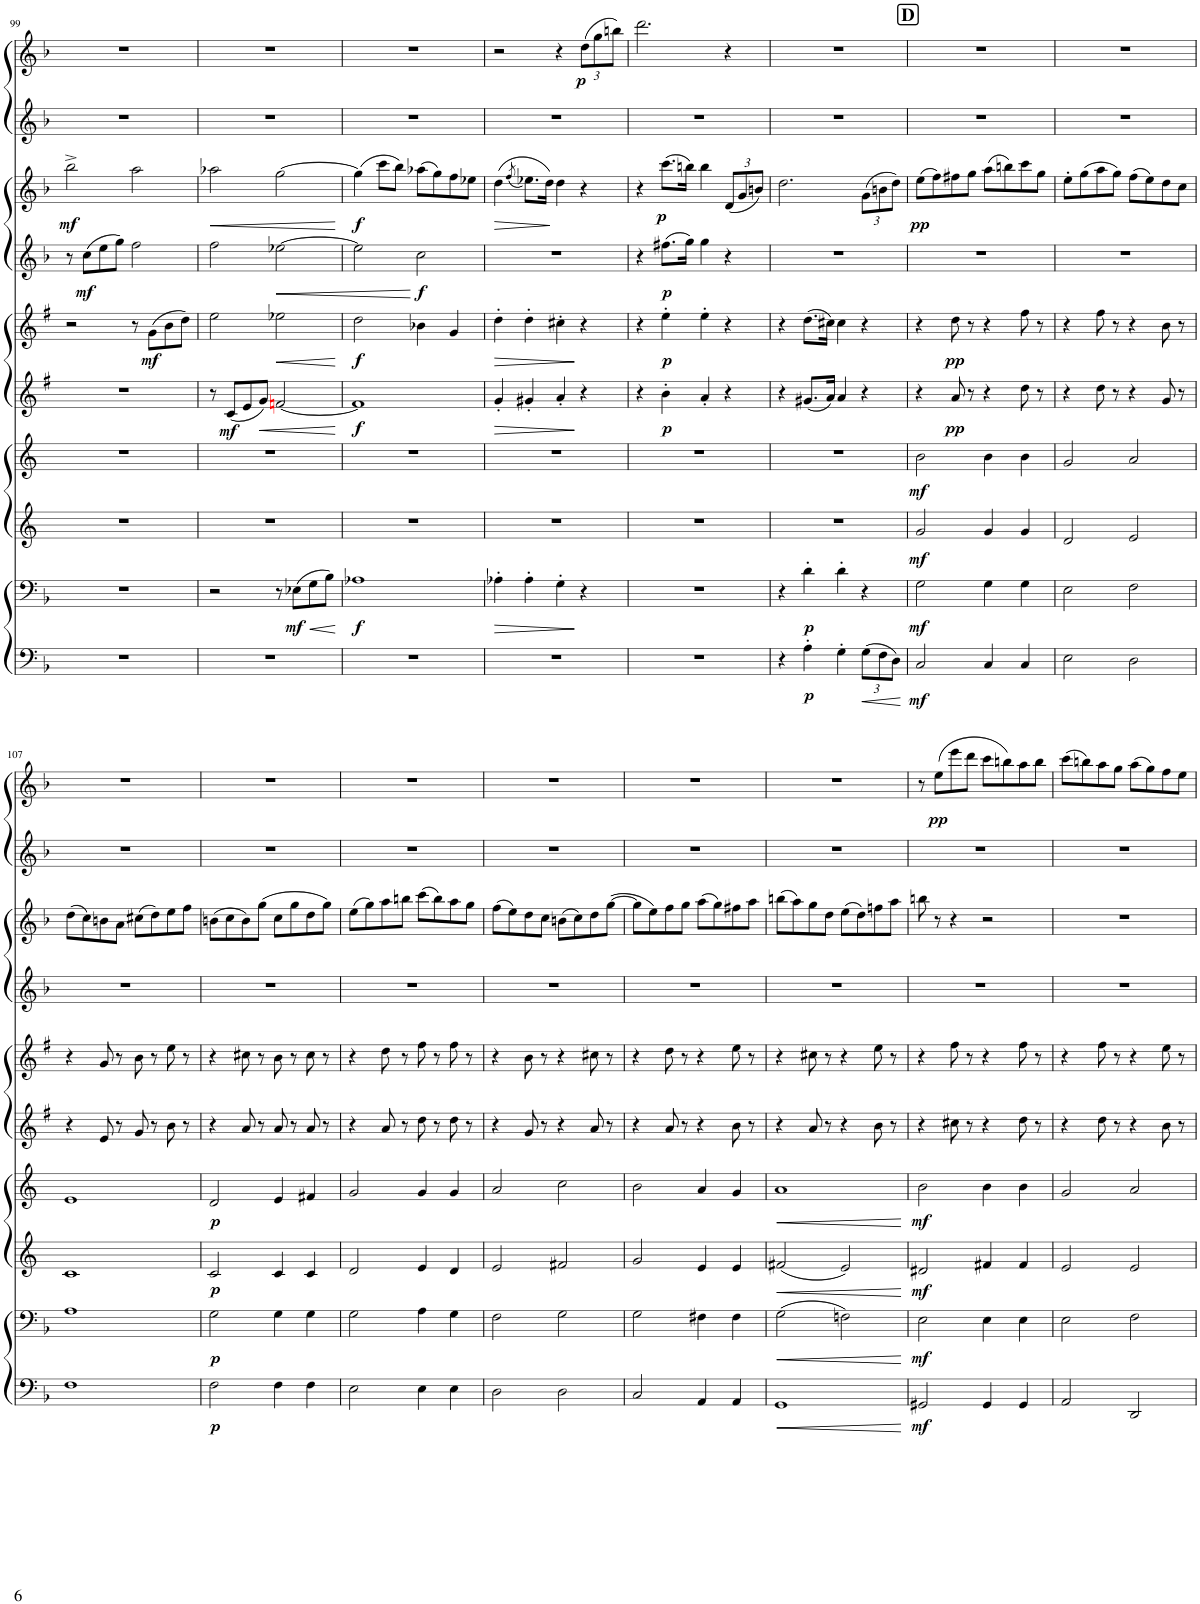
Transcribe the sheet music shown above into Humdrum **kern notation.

**kern	**dynam	**kern	**dynam	**kern	**dynam	**kern	**dynam	**kern	**dynam	**kern	**dynam	**kern	**dynam	**kern	**dynam	**kern	**kern	**dynam
*part10	*part10	*part9	*part9	*part8	*part8	*part7	*part7	*part6	*part6	*part5	*part5	*part4	*part4	*part3	*part3	*part2	*part1	*part1
*staff10	*staff10	*staff9	*staff9	*staff8	*staff8	*staff7	*staff7	*staff6	*staff6	*staff5	*staff5	*staff4	*staff4	*staff3	*staff3	*staff2	*staff1	*staff1
*I"Bassoon 2	*	*I"Bassoon 1	*	*I"Horn 2 in F	*	*I"Horn 1 in F	*	*I"Clarinet 2 in Bb	*	*I"Clarinet 1 in Bb	*	*I"Oboe 2	*	*I"Oboe 1	*	*I"Flute 2	*I"Flute 1	*
*I'Bsn	*	*I'Bsn	*	*I'Hn	*	*I'Hn	*	*I'Cl	*	*I'Cl	*	*I'Ob	*	*I'Ob	*	*I'Fl	*I'Fl	*
!!LO:PB:g=z
*clefF4	*	*clefF4	*	*clefG2	*	*clefG2	*	*clefG2	*	*clefG2	*	*clefG2	*	*clefG2	*	*clefG2	*clefG2	*
*	*	*	*	*Trd4c7	*	*Trd4c7	*	*Trd1c2	*	*Trd1c2	*	*	*	*	*	*	*	*
*k[b-]	*	*k[b-]	*	*k[]	*	*k[]	*	*k[f#]	*	*k[f#]	*	*k[b-]	*	*k[b-]	*	*k[b-]	*k[b-]	*
*M4/4	*	*M4/4	*	*M4/4	*	*M4/4	*	*M4/4	*	*M4/4	*	*M4/4	*	*M4/4	*	*M4/4	*M4/4	*
*met(c)	*	*met(c)	*	*met(c)	*	*met(c)	*	*met(c)	*	*met(c)	*	*met(c)	*	*met(c)	*	*met(c)	*met(c)	*
=99	=99	=99	=99	=99	=99	=99	=99	=99	=99	=99	=99	=99	=99	=99	=99	=99	=99	=99
!	!	!	!	!	!	!	!	!	!	!	!	!	!	!	!LO:DY:b	!	!	!
1r	.	1r	.	1r	.	1r	.	1r	.	2r	.	8r	.	2bb-^\	mf	1r	1r	.
!	!	!	!	!	!	!	!	!	!	!	!	!	!LO:DY:b	!	!	!	!	!
.	.	.	.	.	.	.	.	.	.	.	.	(8cc\L	mf	.	.	.	.	.
.	.	.	.	.	.	.	.	.	.	.	.	8ee\	.	.	.	.	.	.
.	.	.	.	.	.	.	.	.	.	.	.	8gg\J)	.	.	.	.	.	.
.	.	.	.	.	.	.	.	.	.	8r	.	2ff\	.	2aa\	.	.	.	.
!	!	!	!	!	!	!	!	!	!	!	!LO:DY:b	!	!	!	!	!	!	!
.	.	.	.	.	.	.	.	.	.	(8g\L	mf	.	.	.	.	.	.	.
.	.	.	.	.	.	.	.	.	.	8b\	.	.	.	.	.	.	.	.
.	.	.	.	.	.	.	.	.	.	8dd\J)	.	.	.	.	.	.	.	.
=100	=100	=100	=100	=100	=100	=100	=100	=100	=100	=100	=100	=100	=100	=100	=100	=100	=100	=100
!	!	!	!	!	!	!	!	!	!	!	!	!	!	!	!LO:HP:b	!	!	!
1r	.	2r	.	1r	.	1r	.	8r	.	2ee\	.	2ff\	.	2aa-X\	<	1r	1r	.
!	!	!	!	!	!	!	!	!	!LO:DY:b	!	!	!	!	!	!	!	!	!
.	.	.	.	.	.	.	.	(8c/L	mf	.	.	.	.	.	.	.	.	.
.	.	.	.	.	.	.	.	8e/	.	.	.	.	.	.	.	.	.	.
!	!	!	!	!	!	!	!	!	!LO:HP:b	!	!	!	!	!	!	!	!	!
.	.	.	.	.	.	.	.	8g/J)	<	.	.	.	.	.	.	.	.	.
!	!	!	!	!	!	!	!	!	!	!	!LO:HP:b	!	!LO:HP:b	!	!	!	!	!
.	.	8r	.	.	.	.	.	[2fn/	.	2ee-X\	<	[2ee-X\	<	[2gg\	.	.	.	.
!	!	!	!LO:HP:b	!	!	!	!	!	!	!	!	!	!	!	!	!	!	!
!	!	!	!LO:DY:n=1:b	!	!	!	!	!	!	!	!	!	!	!	!	!	!	!
.	.	(8E-X\L	< mf	.	.	.	.	.	.	.	.	.	.	.	.	.	.	.
.	.	8G\	.	.	.	.	.	.	.	.	.	.	.	.	.	.	.	.
.	.	8B-\J)	.	.	.	.	.	.	.	.	.	.	.	.	.	.	.	.
.	.	.	[	.	.	.	.	.	[	.	[	.	.	.	[	.	.	.
=101	=101	=101	=101	=101	=101	=101	=101	=101	=101	=101	=101	=101	=101	=101	=101	=101	=101	=101
!	!	!	!LO:DY:b	!	!	!	!	!	!LO:DY:b	!	!LO:DY:b	!	!	!	!LO:DY:b	!	!	!
1r	.	1A-X	f	1r	.	1r	.	1f]	f	2dd\	f	2ee-\]	.	(4gg\]	f	1r	1r	.
.	.	.	.	.	.	.	.	.	.	.	.	.	.	8ccc\L	.	.	.	.
.	.	.	.	.	.	.	.	.	.	.	.	.	.	8bb-\J)	.	.	.	.
!	!	!	!	!	!	!	!	!	!	!	!	!	!LO:DY:n=1:b	!	!	!	!	!
.	.	.	.	.	.	.	.	.	.	4b-X\	.	2cc\	[ f	(8aa-X\L	.	.	.	.
.	.	.	.	.	.	.	.	.	.	.	.	.	.	8gg\)	.	.	.	.
.	.	.	.	.	.	.	.	.	.	4g/	.	.	.	8ff\	.	.	.	.
.	.	.	.	.	.	.	.	.	.	.	.	.	.	8ee-X\J	.	.	.	.
=102	=102	=102	=102	=102	=102	=102	=102	=102	=102	=102	=102	=102	=102	=102	=102	=102	=102	=102
!	!	!	!LO:HP:b	!	!	!	!	!	!LO:HP:b	!	!LO:HP:b	!	!	!	!LO:HP:b	!	!	!
1r	.	4A-X'\	>	1r	.	1r	.	4g'/	>	4dd'\	>	1r	.	(4dd\	>	1r	2r	.
.	.	.	.	.	.	.	.	.	.	.	.	.	.	(8qff/	.	.	.	.
.	.	4A-'\	.	.	.	.	.	4g#X'/	.	4dd'\	.	.	.	8.ee-X\L)	.	.	.	.
.	.	.	.	.	.	.	.	.	.	.	.	.	.	16dd\Jk)	.	.	.	.
.	.	4G'\	.	.	.	.	.	4a'/	.	4cc#X'\	.	.	.	4dd\	]	.	4r	.
*	*	*	*	*	*	*	*	*	*	*	*	*	*	*	*	*	*Xbrackettup	*
!	!	!	!	!	!	!	!	!	!	!	!	!	!	!	!	!	!	!LO:DY:b
.	.	4r	]	.	.	.	.	4r	]	4r	]	.	.	4r	.	.	(12dd\L	p
.	.	.	.	.	.	.	.	.	.	.	.	.	.	.	.	.	12gg\	.
.	.	.	.	.	.	.	.	.	.	.	.	.	.	.	.	.	12bbn\J)	.
=103	=103	=103	=103	=103	=103	=103	=103	=103	=103	=103	=103	=103	=103	=103	=103	=103	=103	=103
1r	.	1r	.	1r	.	1r	.	4r	.	4r	.	4r	.	4r	.	1r	2.ddd\	.
!	!	!	!	!	!	!	!	!	!LO:DY:b	!	!LO:DY:b	!	!LO:DY:b	!	!LO:DY:b	!	!	!
.	.	.	.	.	.	.	.	4b'\	p	4ee'\	p	(8.ff#X\L	p	(8.ccc\L	p	.	.	.
.	.	.	.	.	.	.	.	.	.	.	.	16gg\Jk)	.	16bbn\Jk)	.	.	.	.
.	.	.	.	.	.	.	.	4a'/	.	4ee'\	.	4gg\	.	4bb\	.	.	.	.
*	*	*	*	*	*	*	*	*	*	*	*	*	*	*Xbrackettup	*	*	*	*
.	.	.	.	.	.	.	.	4r	.	4r	.	4r	.	(12d/L	.	.	4r	.
.	.	.	.	.	.	.	.	.	.	.	.	.	.	12g/	.	.	.	.
.	.	.	.	.	.	.	.	.	.	.	.	.	.	12bn/J)	.	.	.	.
=104	=104	=104	=104	=104	=104	=104	=104	=104	=104	=104	=104	=104	=104	=104	=104	=104	=104	=104
4r	.	4r	.	1r	.	1r	.	4r	.	4r	.	1r	.	2.dd\	.	1r	1r	.
!	!LO:DY:b	!	!LO:DY:b	!	!	!	!	!	!	!	!	!	!	!	!	!	!	!
4A'\	p	4d'\	p	.	.	.	.	(8.g#X/L	.	(8.dd\L	.	.	.	.	.	.	.	.
.	.	.	.	.	.	.	.	16a/Jk)	.	16cc#X\Jk)	.	.	.	.	.	.	.	.
4G'\	.	4d'\	.	.	.	.	.	4a/	.	4cc#\	.	.	.	.	.	.	.	.
*Xbrackettup	*	*	*	*	*	*	*	*	*	*	*	*	*	*	*	*	*	*
!	!LO:HP:b	!	!	!	!	!	!	!	!	!	!	!	!	!	!	!	!	!
(12G\L	<	4r	.	.	.	.	.	4r	.	4r	.	.	.	(12g\L	.	.	.	.
12F\	.	.	.	.	.	.	.	.	.	.	.	.	.	12bn\	.	.	.	.
12D\J)	.	.	.	.	.	.	.	.	.	.	.	.	.	12dd\J)	.	.	.	.
.	[	.	.	.	.	.	.	.	.	.	.	.	.	.	.	.	.	.
!!LO:REH:place=s1:a:B:cj:fs=14:t=D
=105	=105	=105	=105	=105	=105	=105	=105	=105	=105	=105	=105	=105	=105	=105	=105	=105	=105	=105
!	!LO:DY:b	!	!LO:DY:b	!	!LO:DY:b	!	!LO:DY:b	!	!	!	!	!	!	!	!LO:DY:b	!	!	!
2C/	mf	2G\	mf	2g/	mf	2b\	mf	4r	.	4r	.	1r	.	(8ee\L	pp	1r	1r	.
.	.	.	.	.	.	.	.	.	.	.	.	.	.	8ff\)	.	.	.	.
!	!	!	!	!	!	!	!	!	!LO:DY:b	!	!LO:DY:b	!	!	!	!	!	!	!
.	.	.	.	.	.	.	.	8a/	pp	8dd\	pp	.	.	8ff#X\	.	.	.	.
.	.	.	.	.	.	.	.	8r	.	8r	.	.	.	8gg\J	.	.	.	.
4C/	.	4G\	.	4g/	.	4b\	.	4r	.	4r	.	.	.	(8aa\L	.	.	.	.
.	.	.	.	.	.	.	.	.	.	.	.	.	.	8bbn\)	.	.	.	.
4C/	.	4G\	.	4g/	.	4b\	.	8dd\	.	8ff#\	.	.	.	8ccc\	.	.	.	.
.	.	.	.	.	.	.	.	8r	.	8r	.	.	.	8gg\J	.	.	.	.
=106	=106	=106	=106	=106	=106	=106	=106	=106	=106	=106	=106	=106	=106	=106	=106	=106	=106	=106
2E\	.	2E\	.	2d/	.	2g/	.	4r	.	4r	.	1r	.	8ee'\L	.	1r	1r	.
.	.	.	.	.	.	.	.	.	.	.	.	.	.	(8gg\	.	.	.	.
.	.	.	.	.	.	.	.	8dd\	.	8ff#\	.	.	.	8aa\	.	.	.	.
.	.	.	.	.	.	.	.	8r	.	8r	.	.	.	8gg\J)	.	.	.	.
2D\	.	2F\	.	2e/	.	2a/	.	4r	.	4r	.	.	.	(8ff\L	.	.	.	.
.	.	.	.	.	.	.	.	.	.	.	.	.	.	8ee\)	.	.	.	.
.	.	.	.	.	.	.	.	8g/	.	8b\	.	.	.	8dd\	.	.	.	.
.	.	.	.	.	.	.	.	8r	.	8r	.	.	.	8cc\J	.	.	.	.
!!LO:LB:g=z
=107	=107	=107	=107	=107	=107	=107	=107	=107	=107	=107	=107	=107	=107	=107	=107	=107	=107	=107
1F	.	1A	.	1c	.	1e	.	4r	.	4r	.	1r	.	(8dd\L	.	1r	1r	.
.	.	.	.	.	.	.	.	.	.	.	.	.	.	8cc\)	.	.	.	.
.	.	.	.	.	.	.	.	8e/	.	8g/	.	.	.	8bn\	.	.	.	.
.	.	.	.	.	.	.	.	8r	.	8r	.	.	.	8a\J	.	.	.	.
.	.	.	.	.	.	.	.	8g/	.	8b\	.	.	.	(8cc#X\L	.	.	.	.
.	.	.	.	.	.	.	.	8r	.	8r	.	.	.	8dd\)	.	.	.	.
.	.	.	.	.	.	.	.	8b\	.	8ee\	.	.	.	8ee\	.	.	.	.
.	.	.	.	.	.	.	.	8r	.	8r	.	.	.	8ff\J	.	.	.	.
=108	=108	=108	=108	=108	=108	=108	=108	=108	=108	=108	=108	=108	=108	=108	=108	=108	=108	=108
!	!LO:DY:b	!	!LO:DY:b	!	!LO:DY:b	!	!LO:DY:b	!	!	!	!	!	!	!	!	!	!	!
2F\	p	2G\	p	2c/	p	2d/	p	4r	.	4r	.	1r	.	(8bn\L	.	1r	1r	.
.	.	.	.	.	.	.	.	.	.	.	.	.	.	8cc\	.	.	.	.
.	.	.	.	.	.	.	.	8a/	.	8cc#X\	.	.	.	8b\)	.	.	.	.
.	.	.	.	.	.	.	.	8r	.	8r	.	.	.	(8gg\J	.	.	.	.
4F\	.	4G\	.	4c/	.	4e/	.	8a/	.	8b\	.	.	.	8cc\L	.	.	.	.
.	.	.	.	.	.	.	.	8r	.	8r	.	.	.	8gg\	.	.	.	.
4F\	.	4G\	.	4c/	.	4f#X/	.	8a/	.	8cc#\	.	.	.	8dd\	.	.	.	.
.	.	.	.	.	.	.	.	8r	.	8r	.	.	.	8gg\J)	.	.	.	.
=109	=109	=109	=109	=109	=109	=109	=109	=109	=109	=109	=109	=109	=109	=109	=109	=109	=109	=109
2E\	.	2G\	.	2d/	.	2g/	.	4r	.	4r	.	1r	.	(8ee\L	.	1r	1r	.
.	.	.	.	.	.	.	.	.	.	.	.	.	.	8gg\)	.	.	.	.
.	.	.	.	.	.	.	.	8a/	.	8dd\	.	.	.	8aa\	.	.	.	.
.	.	.	.	.	.	.	.	8r	.	8r	.	.	.	8bbn\J	.	.	.	.
4E\	.	4A\	.	4e/	.	4g/	.	8dd\	.	8ff#\	.	.	.	(8ccc\L	.	.	.	.
.	.	.	.	.	.	.	.	8r	.	8r	.	.	.	8bb\)	.	.	.	.
4E\	.	4G\	.	4d/	.	4g/	.	8dd\	.	8ff#\	.	.	.	8aa\	.	.	.	.
.	.	.	.	.	.	.	.	8r	.	8r	.	.	.	8gg\J	.	.	.	.
=110	=110	=110	=110	=110	=110	=110	=110	=110	=110	=110	=110	=110	=110	=110	=110	=110	=110	=110
2D\	.	2F\	.	2e/	.	2a/	.	4r	.	4r	.	1r	.	(8ff\L	.	1r	1r	.
.	.	.	.	.	.	.	.	.	.	.	.	.	.	8ee\)	.	.	.	.
.	.	.	.	.	.	.	.	8g/	.	8b\	.	.	.	8dd\	.	.	.	.
.	.	.	.	.	.	.	.	8r	.	8r	.	.	.	8cc\J	.	.	.	.
2D\	.	2G\	.	2f#X/	.	2cc\	.	4r	.	4r	.	.	.	(8bn\L	.	.	.	.
.	.	.	.	.	.	.	.	.	.	.	.	.	.	8cc\)	.	.	.	.
.	.	.	.	.	.	.	.	8a/	.	8cc#X\	.	.	.	8dd\	.	.	.	.
.	.	.	.	.	.	.	.	8r	.	8r	.	.	.	([8gg\J	.	.	.	.
=111	=111	=111	=111	=111	=111	=111	=111	=111	=111	=111	=111	=111	=111	=111	=111	=111	=111	=111
2C/	.	2G\	.	2g/	.	2b\	.	4r	.	4r	.	1r	.	8gg\L]	.	1r	1r	.
.	.	.	.	.	.	.	.	.	.	.	.	.	.	8ee\)	.	.	.	.
.	.	.	.	.	.	.	.	8a/	.	8dd\	.	.	.	8ff\	.	.	.	.
.	.	.	.	.	.	.	.	8r	.	8r	.	.	.	8gg\J	.	.	.	.
4AA/	.	4F#X\	.	4e/	.	4a/	.	4r	.	4r	.	.	.	(8aa\L	.	.	.	.
.	.	.	.	.	.	.	.	.	.	.	.	.	.	8gg\)	.	.	.	.
4AA/	.	4F#\	.	4e/	.	4g/	.	8b\	.	8ee\	.	.	.	8ff#X\	.	.	.	.
.	.	.	.	.	.	.	.	8r	.	8r	.	.	.	8aa\J	.	.	.	.
=112	=112	=112	=112	=112	=112	=112	=112	=112	=112	=112	=112	=112	=112	=112	=112	=112	=112	=112
!	!LO:HP:b	!	!LO:HP:b	!	!LO:HP:b	!	!LO:HP:b	!	!	!	!	!	!	!	!	!	!	!
1GG	<	(2G\	<	(2f#X/	<	1a	<	4r	.	4r	.	1r	.	(8bbn\L	.	1r	1r	.
.	.	.	.	.	.	.	.	.	.	.	.	.	.	8aa\)	.	.	.	.
.	.	.	.	.	.	.	.	8a/	.	8cc#X\	.	.	.	8gg\	.	.	.	.
.	.	.	.	.	.	.	.	8r	.	8r	.	.	.	8dd\J	.	.	.	.
.	.	2Fn\)	.	2e/)	.	.	.	4r	.	4r	.	.	.	(8ee\L	.	.	.	.
.	.	.	.	.	.	.	.	.	.	.	.	.	.	8dd\)	.	.	.	.
.	.	.	.	.	.	.	.	8b\	.	8ee\	.	.	.	8ffn\	.	.	.	.
.	.	.	.	.	.	.	.	8r	.	8r	.	.	.	8aa\J	.	.	.	.
.	[	.	[	.	[	.	[	.	.	.	.	.	.	.	.	.	.	.
=113	=113	=113	=113	=113	=113	=113	=113	=113	=113	=113	=113	=113	=113	=113	=113	=113	=113	=113
!	!LO:DY:b	!	!LO:DY:b	!	!LO:DY:b	!	!LO:DY:b	!	!	!	!	!	!	!	!	!	!	!
2GG#X/	mf	2E\	mf	2d#X/	mf	2b\	mf	4r	.	4r	.	1r	.	8bbn\	.	1r	8r	.
!	!	!	!	!	!	!	!	!	!	!	!	!	!	!	!	!	!	!LO:DY:b
.	.	.	.	.	.	.	.	.	.	.	.	.	.	8r	.	.	(8ee\L	pp
.	.	.	.	.	.	.	.	8cc#X\	.	8ff#\	.	.	.	4r	.	.	8eee\	.
.	.	.	.	.	.	.	.	8r	.	8r	.	.	.	.	.	.	8ddd\J	.
4GG#/	.	4E\	.	4f#X/	.	4b\	.	4r	.	4r	.	.	.	2r	.	.	8ccc\L	.
.	.	.	.	.	.	.	.	.	.	.	.	.	.	.	.	.	8bbn\)	.
4GG#/	.	4E\	.	4f#/	.	4b\	.	8dd\	.	8ff#\	.	.	.	.	.	.	8aa\	.
.	.	.	.	.	.	.	.	8r	.	8r	.	.	.	.	.	.	8bb\J	.
=114	=114	=114	=114	=114	=114	=114	=114	=114	=114	=114	=114	=114	=114	=114	=114	=114	=114	=114
2AA/	.	2E\	.	2e/	.	2g/	.	4r	.	4r	.	1r	.	1r	.	1r	(8ccc\L	.
.	.	.	.	.	.	.	.	.	.	.	.	.	.	.	.	.	8bbn\)	.
.	.	.	.	.	.	.	.	8dd\	.	8ff#\	.	.	.	.	.	.	8aa\	.
.	.	.	.	.	.	.	.	8r	.	8r	.	.	.	.	.	.	8gg\J	.
2DD/	.	2F\	.	2e/	.	2a/	.	4r	.	4r	.	.	.	.	.	.	(8aa\L	.
.	.	.	.	.	.	.	.	.	.	.	.	.	.	.	.	.	8gg\)	.
.	.	.	.	.	.	.	.	8b\	.	8ee\	.	.	.	.	.	.	8ff\	.
.	.	.	.	.	.	.	.	8r	.	8r	.	.	.	.	.	.	8ee\J	.
=	=	=	=	=	=	=	=	=	=	=	=	=	=	=	=	=	=	=
*-	*-	*-	*-	*-	*-	*-	*-	*-	*-	*-	*-	*-	*-	*-	*-	*-	*-	*-
